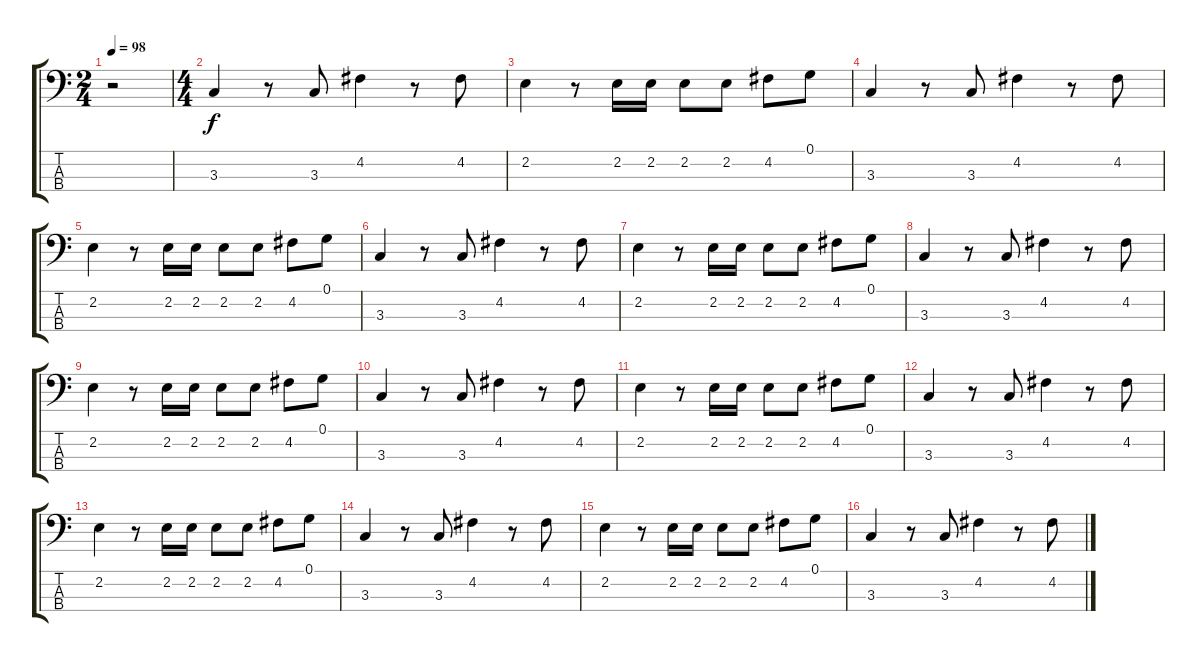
\track "" {instrument electricbassfinger}
\staff {score tabs}
\tuning (G2 D2 A1 E1) {hide}
\ts (2 4)
\tempo 98
\clef f4
\ks c
r.2{dy f instrument electricbassfinger} |
\ts (4 4)
3.3.4 r.8 3.3.8 4.2.4 r.8 4.2.8 |
2.2.4 r.8 2.2.16 2.2.16 2.2.8 2.2.8 4.2.8 0.1.8 |
3.3.4 r.8 3.3.8 4.2.4 r.8 4.2.8 |
2.2.4 r.8 2.2.16 2.2.16 2.2.8 2.2.8 4.2.8 0.1.8 |
3.3.4 r.8 3.3.8 4.2.4 r.8 4.2.8 |
2.2.4 r.8 2.2.16 2.2.16 2.2.8 2.2.8 4.2.8 0.1.8 |
3.3.4 r.8 3.3.8 4.2.4 r.8 4.2.8 |
2.2.4 r.8 2.2.16 2.2.16 2.2.8 2.2.8 4.2.8 0.1.8 |
3.3.4 r.8 3.3.8 4.2.4 r.8 4.2.8 |
2.2.4 r.8 2.2.16 2.2.16 2.2.8 2.2.8 4.2.8 0.1.8 |
3.3.4 r.8 3.3.8 4.2.4 r.8 4.2.8 |
2.2.4 r.8 2.2.16 2.2.16 2.2.8 2.2.8 4.2.8 0.1.8 |
3.3.4 r.8 3.3.8 4.2.4 r.8 4.2.8 |
2.2.4 r.8 2.2.16 2.2.16 2.2.8 2.2.8 4.2.8 0.1.8 |
3.3.4 r.8 3.3.8 4.2.4 r.8 4.2.8
